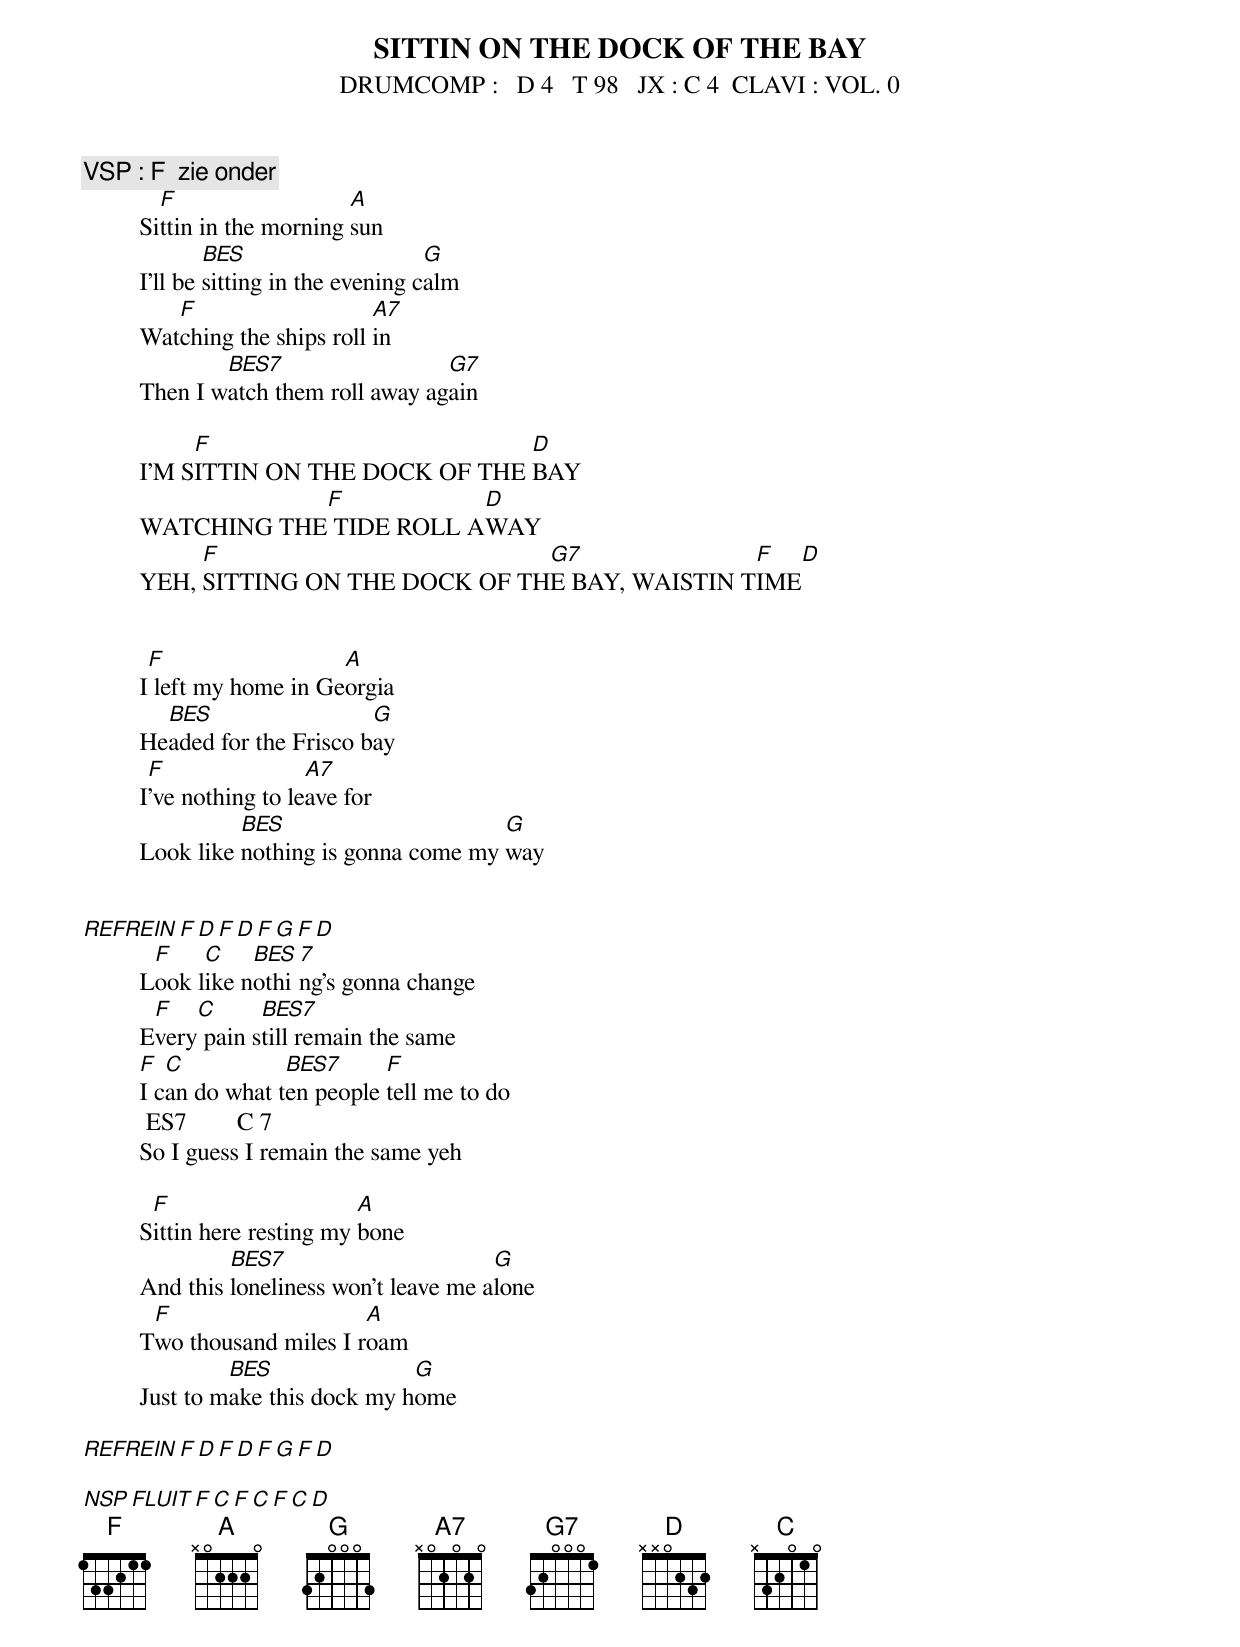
                        SITTIN ON THE DOCK OF THE BAY
        DRUMCOMP :   D 4   T 98   JX : C 4  CLAVI : VOL. 0

         VSP : F  zie onder
           F                   A
         Sittin in the morning sun
                 BES                     G
         I'll be sitting in the evening calm
            F                    A7
         Watching the ships roll in
                 BES7                  G7
         Then I watch them roll away again

              F                        D
         I'M SITTIN ON THE DOCK OF THE BAY
                     F           D
         WATCHING THE TIDE ROLL AWAY
              F                        G7              F   D
         YEH, SITTING ON THE DOCK OF THE BAY, WAISTIN TIME


          F                  A
         I left my home in Georgia
           BES                  G
         Headed for the Frisco bay
          F                A7
         I've nothing to leave for
                   BES                      G
         Look like nothing is gonna come my way


         REFREIN  F   D   F   D    F    G    F    D
          F    C    BES 7
         Look like nothing's gonna change
          F   C      BES7
         Every pain still remain the same
         F  C           BES7      F
         I can do what ten people tell me to do
          ES7        C 7
         So I guess I remain the same yeh

          F                     A
         Sittin here resting my bone
                  BES7                       G
         And this loneliness won't leave me alone
          F                    A
         Two thousand miles I roam
                  BES               G
         Just to make this dock my home

         REFREIN  F   D    F   D    F   G    F   D

         NSP  FLUIT   F  C  F  C  F  C   D
